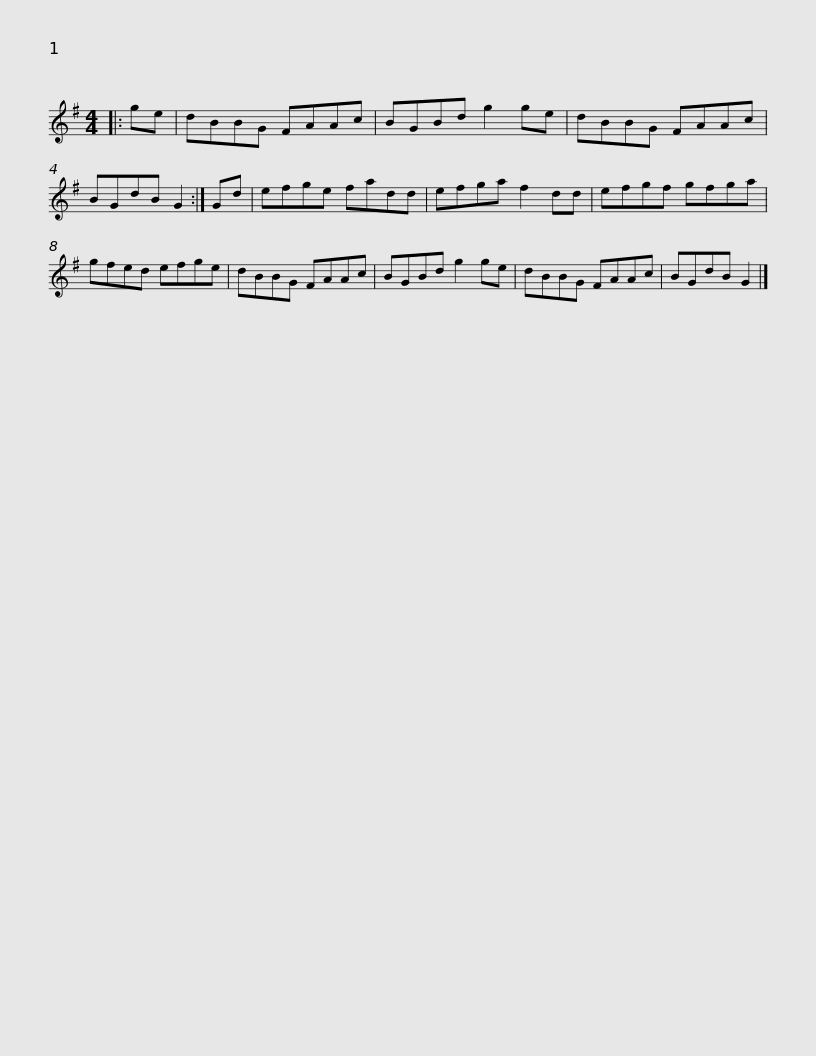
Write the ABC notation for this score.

X:1
L:1/8
M:4/4
I:linebreak $
K:G
V:1 treble
V:1
|: ge | dBBG FAAc | BGBd g2 ge | dBBG FAAc | BGdB G2 :| %5
 Gd | efge fadd |$ efga f2 dd | efgf gfga | gfed efge | %10
 dBBG FAAc | BGBd g2 ge | dBBG FAAc |$ BGdB G2 |] %14
